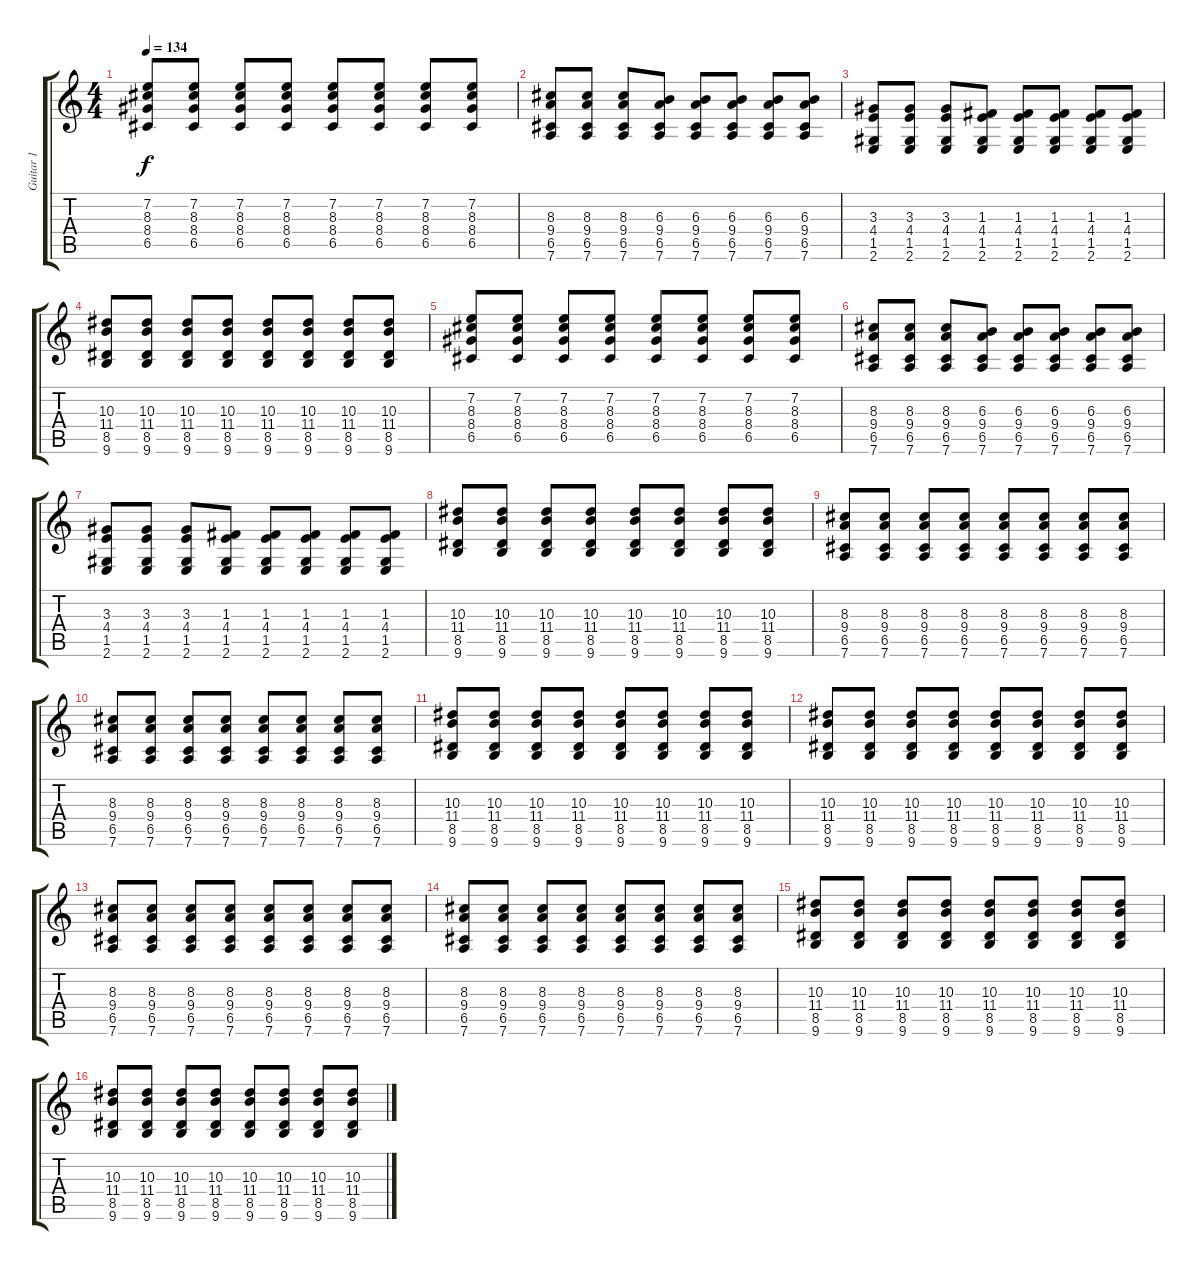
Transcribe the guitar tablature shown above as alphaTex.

\track ("Guitar 1" "Guitar 1") {instrument electricguitarclean}
\staff {score tabs}
\tuning (D4 A3 F3 C3 G2 D2) {hide}
\ts (4 4)
\tempo 134
\clef g2
\ks c
(7.2 8.3 8.4 6.5).8{dy f volume 13 instrument electricguitarclean} (7.2 8.3 8.4 6.5).8 (7.2 8.3 8.4 6.5).8 (7.2 8.3 8.4 6.5).8 (7.2 8.3 8.4 6.5).8 (7.2 8.3 8.4 6.5).8 (7.2 8.3 8.4 6.5).8 (7.2 8.3 8.4 6.5).8 |
(8.3 9.4 6.5 7.6).8 (8.3 9.4 6.5 7.6).8 (8.3 9.4 6.5 7.6).8 (6.3 9.4 6.5 7.6).8 (6.3 9.4 6.5 7.6).8 (6.3 9.4 6.5 7.6).8 (6.3 9.4 6.5 7.6).8 (6.3 9.4 6.5 7.6).8 |
(3.3 4.4 1.5 2.6).8 (3.3 4.4 1.5 2.6).8 (3.3 4.4 1.5 2.6).8 (1.3 4.4 1.5 2.6).8 (1.3 4.4 1.5 2.6).8 (1.3 4.4 1.5 2.6).8 (1.3 4.4 1.5 2.6).8 (1.3 4.4 1.5 2.6).8 |
(10.3 11.4 8.5 9.6).8 (10.3 11.4 8.5 9.6).8 (10.3 11.4 8.5 9.6).8 (10.3 11.4 8.5 9.6).8 (10.3 11.4 8.5 9.6).8 (10.3 11.4 8.5 9.6).8 (10.3 11.4 8.5 9.6).8 (10.3 11.4 8.5 9.6).8 |
(7.2 8.3 8.4 6.5).8 (7.2 8.3 8.4 6.5).8 (7.2 8.3 8.4 6.5).8 (7.2 8.3 8.4 6.5).8 (7.2 8.3 8.4 6.5).8 (7.2 8.3 8.4 6.5).8 (7.2 8.3 8.4 6.5).8 (7.2 8.3 8.4 6.5).8 |
(8.3 9.4 6.5 7.6).8 (8.3 9.4 6.5 7.6).8 (8.3 9.4 6.5 7.6).8 (6.3 9.4 6.5 7.6).8 (6.3 9.4 6.5 7.6).8 (6.3 9.4 6.5 7.6).8 (6.3 9.4 6.5 7.6).8 (6.3 9.4 6.5 7.6).8 |
(3.3 4.4 1.5 2.6).8 (3.3 4.4 1.5 2.6).8 (3.3 4.4 1.5 2.6).8 (1.3 4.4 1.5 2.6).8 (1.3 4.4 1.5 2.6).8 (1.3 4.4 1.5 2.6).8 (1.3 4.4 1.5 2.6).8 (1.3 4.4 1.5 2.6).8 |
(10.3 11.4 8.5 9.6).8 (10.3 11.4 8.5 9.6).8 (10.3 11.4 8.5 9.6).8 (10.3 11.4 8.5 9.6).8 (10.3 11.4 8.5 9.6).8 (10.3 11.4 8.5 9.6).8 (10.3 11.4 8.5 9.6).8 (10.3 11.4 8.5 9.6).8 |
(8.3 9.4 6.5 7.6).8 (8.3 9.4 6.5 7.6).8 (8.3 9.4 6.5 7.6).8 (8.3 9.4 6.5 7.6).8 (8.3 9.4 6.5 7.6).8 (8.3 9.4 6.5 7.6).8 (8.3 9.4 6.5 7.6).8 (8.3 9.4 6.5 7.6).8 |
(8.3 9.4 6.5 7.6).8 (8.3 9.4 6.5 7.6).8 (8.3 9.4 6.5 7.6).8 (8.3 9.4 6.5 7.6).8 (8.3 9.4 6.5 7.6).8 (8.3 9.4 6.5 7.6).8 (8.3 9.4 6.5 7.6).8 (8.3 9.4 6.5 7.6).8 |
(10.3 11.4 8.5 9.6).8 (10.3 11.4 8.5 9.6).8 (10.3 11.4 8.5 9.6).8 (10.3 11.4 8.5 9.6).8 (10.3 11.4 8.5 9.6).8 (10.3 11.4 8.5 9.6).8 (10.3 11.4 8.5 9.6).8 (10.3 11.4 8.5 9.6).8 |
(10.3 11.4 8.5 9.6).8 (10.3 11.4 8.5 9.6).8 (10.3 11.4 8.5 9.6).8 (10.3 11.4 8.5 9.6).8 (10.3 11.4 8.5 9.6).8 (10.3 11.4 8.5 9.6).8 (10.3 11.4 8.5 9.6).8 (10.3 11.4 8.5 9.6).8 |
(8.3 9.4 6.5 7.6).8 (8.3 9.4 6.5 7.6).8 (8.3 9.4 6.5 7.6).8 (8.3 9.4 6.5 7.6).8 (8.3 9.4 6.5 7.6).8 (8.3 9.4 6.5 7.6).8 (8.3 9.4 6.5 7.6).8 (8.3 9.4 6.5 7.6).8 |
(8.3 9.4 6.5 7.6).8 (8.3 9.4 6.5 7.6).8 (8.3 9.4 6.5 7.6).8 (8.3 9.4 6.5 7.6).8 (8.3 9.4 6.5 7.6).8 (8.3 9.4 6.5 7.6).8 (8.3 9.4 6.5 7.6).8 (8.3 9.4 6.5 7.6).8 |
(10.3 11.4 8.5 9.6).8 (10.3 11.4 8.5 9.6).8 (10.3 11.4 8.5 9.6).8 (10.3 11.4 8.5 9.6).8 (10.3 11.4 8.5 9.6).8 (10.3 11.4 8.5 9.6).8 (10.3 11.4 8.5 9.6).8 (10.3 11.4 8.5 9.6).8 |
(10.3 11.4 8.5 9.6).8 (10.3 11.4 8.5 9.6).8 (10.3 11.4 8.5 9.6).8 (10.3 11.4 8.5 9.6).8 (10.3 11.4 8.5 9.6).8 (10.3 11.4 8.5 9.6).8 (10.3 11.4 8.5 9.6).8 (10.3 11.4 8.5 9.6).8
